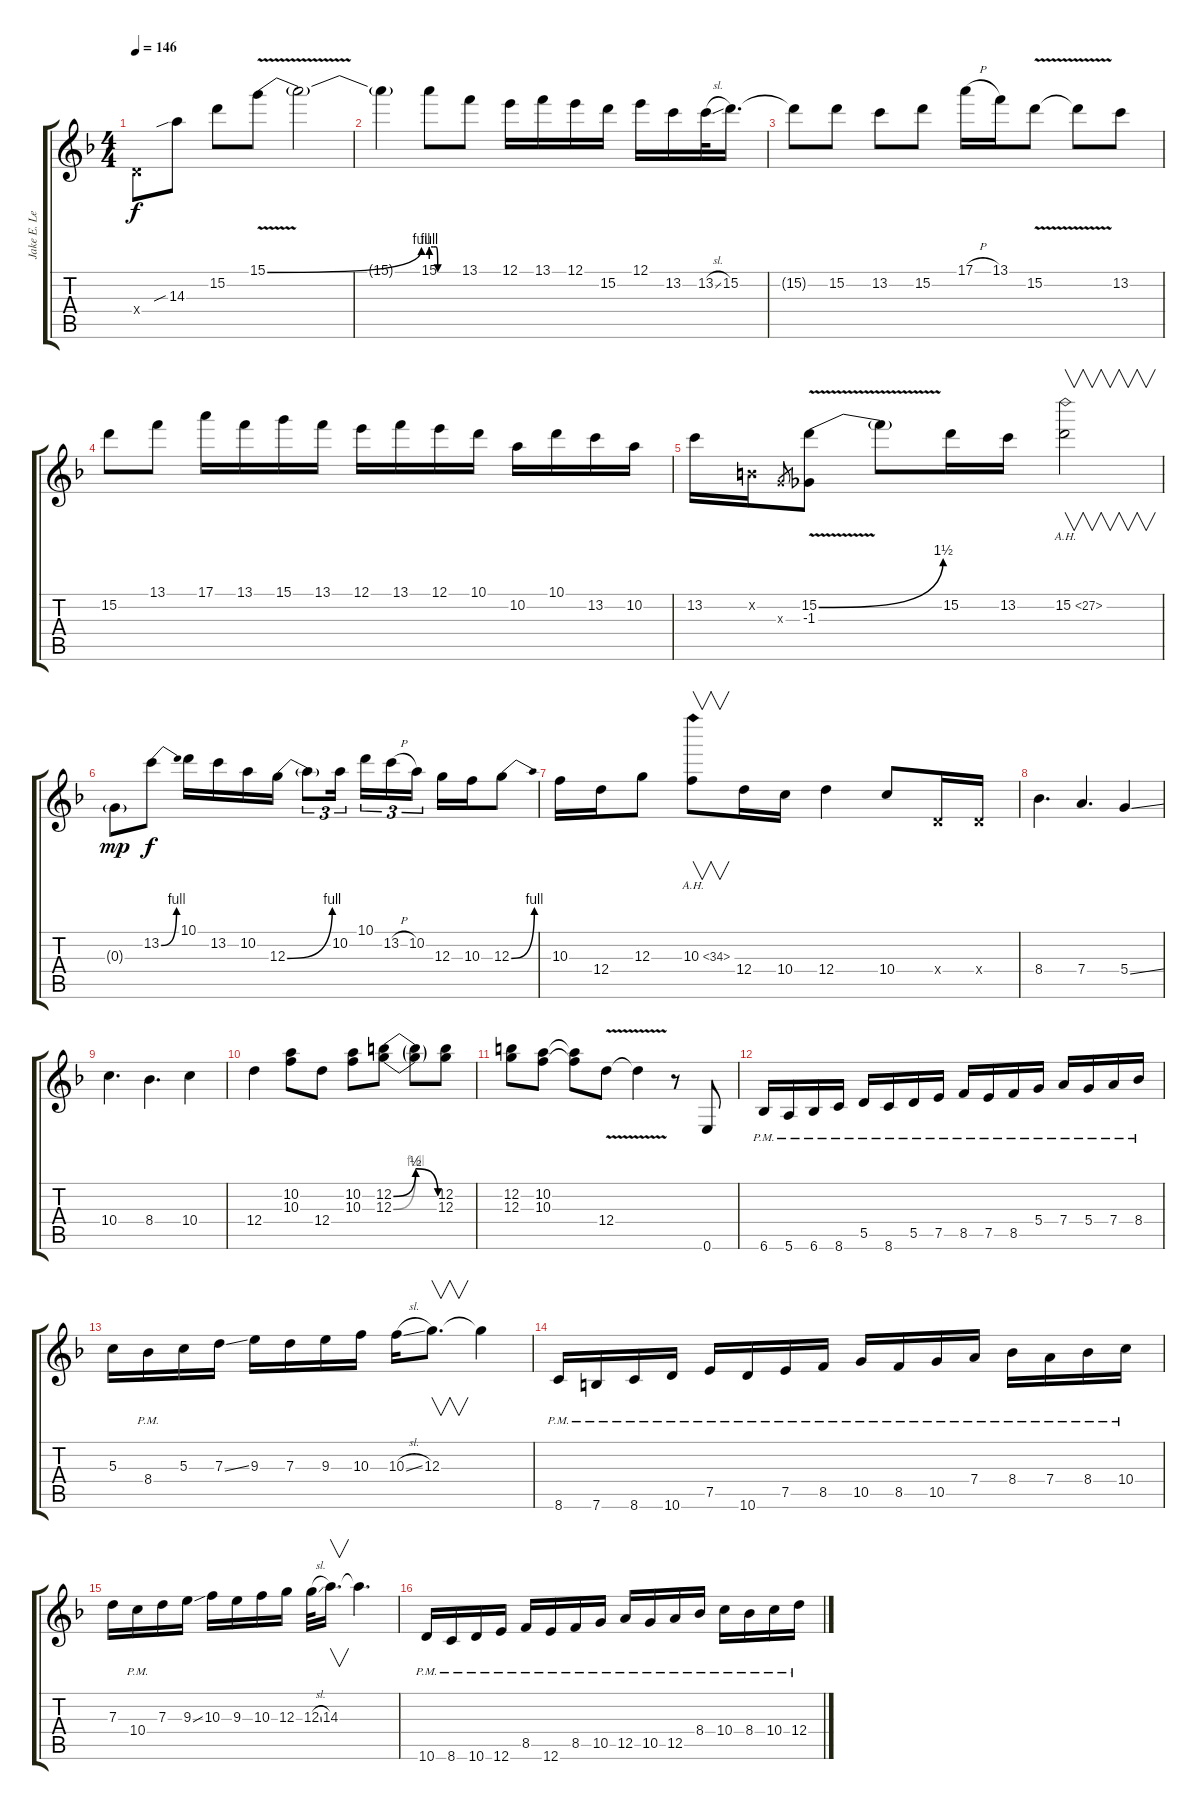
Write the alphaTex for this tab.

\track ("Jake E. Lee Lead Guitar 2" "Jake E. Le") {instrument distortionguitar}
\staff {score tabs}
\tuning (E4 B3 G3 D3 A2 E2) {hide}
\ts (4 4)
\tempo 146
\clef g2
\ks dminor
0.4{x}.8{dy f} 14.3{sib}.8 15.2.8 15.1{be (bend 0 0 60 4) v}.8 15.1{t}.2 |
15.1{t}.4 15.1{be (custom 0 4 5 4 11 4 15 0 30 0 60 0)}.8 13.1.8 12.1.16 13.1.16 12.1.16 15.2.16 12.1.16 13.2.16 13.2{sl}.32 15.2.16{d} |
15.2{t}.8 15.2.8 13.2.8 15.2.8 17.1{h}.16 13.1.16 15.2{v}.8 15.2{t}.8 13.2.8 |
15.2.8 13.1.8 17.1.16 13.1.16 15.1.16 13.1.16 12.1.16 13.1.16 12.1.16 10.1.16 10.2.16 10.1.16 13.2.16 10.2.16 |
13.2.16 0.2{x}.16 0.3{x}.8{gr} (15.2{be (bend 0 0 60 6) v} -1.3).8 15.2{t}.8 15.2.16 13.2.16 15.2{ah 12}.2{v} |
0.3{g}.8{dy mp} 13.2{be (bend 0 0 60 4)}.8{dy f} 10.1.16 13.2.16 10.2.16 12.3{be (bend 0 0 60 4)}.16 12.3{t}.8{tu (3 2)} 10.2.16{tu (3 2) beam splitsecondary} 10.1.16{tu (3 2)} 13.2{h}.16{tu (3 2)} 10.2.16{tu (3 2)} 12.3.16 10.3.16 12.3{be (bend 0 0 60 4)}.8 |
10.3.16 12.4.16 12.3.8 10.3{ah 24}.8{v} 12.4.16 10.4.16 12.4.4 10.4.8 0.4{x}.16 0.4{x}.16 |
8.4.4{d} 7.4.4{d} 5.4{ss}.4 |
10.4.4{d} 8.4.4{d} 10.4.4 |
12.4.4 (10.2 10.3).8 12.4.8 (10.2 10.3).8 (12.2{be (bendrelease 0 0 15 2 50 2 60 0)} 12.3{be (bendrelease 0 0 15 4 46 4 60 0)}).8 (12.2{t} 12.3{t}).8 (12.2 12.3).8 |
(12.2 12.3).8 (10.2 10.3).8 (10.2{t} 10.3{t}).8 12.4{v}.8 12.4{t}.4 r.8 0.6.8 |
6.6{pm}.16 5.6{pm}.16 6.6{pm}.16 8.6{pm}.16 5.5{pm}.16 8.6{pm}.16 5.5{pm}.16 7.5{pm}.16 8.5{pm}.16 7.5{pm}.16 8.5{pm}.16 5.4{pm}.16 7.4{pm}.16 5.4{pm}.16 7.4{pm}.16 8.4{pm}.16 |
5.3.16 8.4{pm}.16 5.3.16 7.3{ss}.16 9.3.16 7.3.16 9.3.16 10.3.16 10.3{sl}.16 12.3.8{v d} 12.3{t}.4 |
8.6{pm}.16 7.6{pm}.16 8.6{pm}.16 10.6{pm}.16 7.5{pm}.16 10.6{pm}.16 7.5{pm}.16 8.5{pm}.16 10.5{pm}.16 8.5{pm}.16 10.5{pm}.16 7.4{pm}.16 8.4{pm}.16 7.4{pm}.16 8.4{pm}.16 10.4{pm}.16 |
7.3.16 10.4{pm}.16 7.3.16 9.3{ss}.16 10.3.16 9.3.16 10.3.16 12.3.16 12.3{sl}.32 14.3.16{v d} 14.3{t}.4{d} |
10.6{pm}.16 8.6{pm}.16 10.6{pm}.16 12.6{pm}.16 8.5{pm}.16 12.6{pm}.16 8.5{pm}.16 10.5{pm}.16 12.5{pm}.16 10.5{pm}.16 12.5{pm}.16 8.4{pm}.16 10.4{pm}.16 8.4{pm}.16 10.4{pm}.16 12.4{pm}.16
